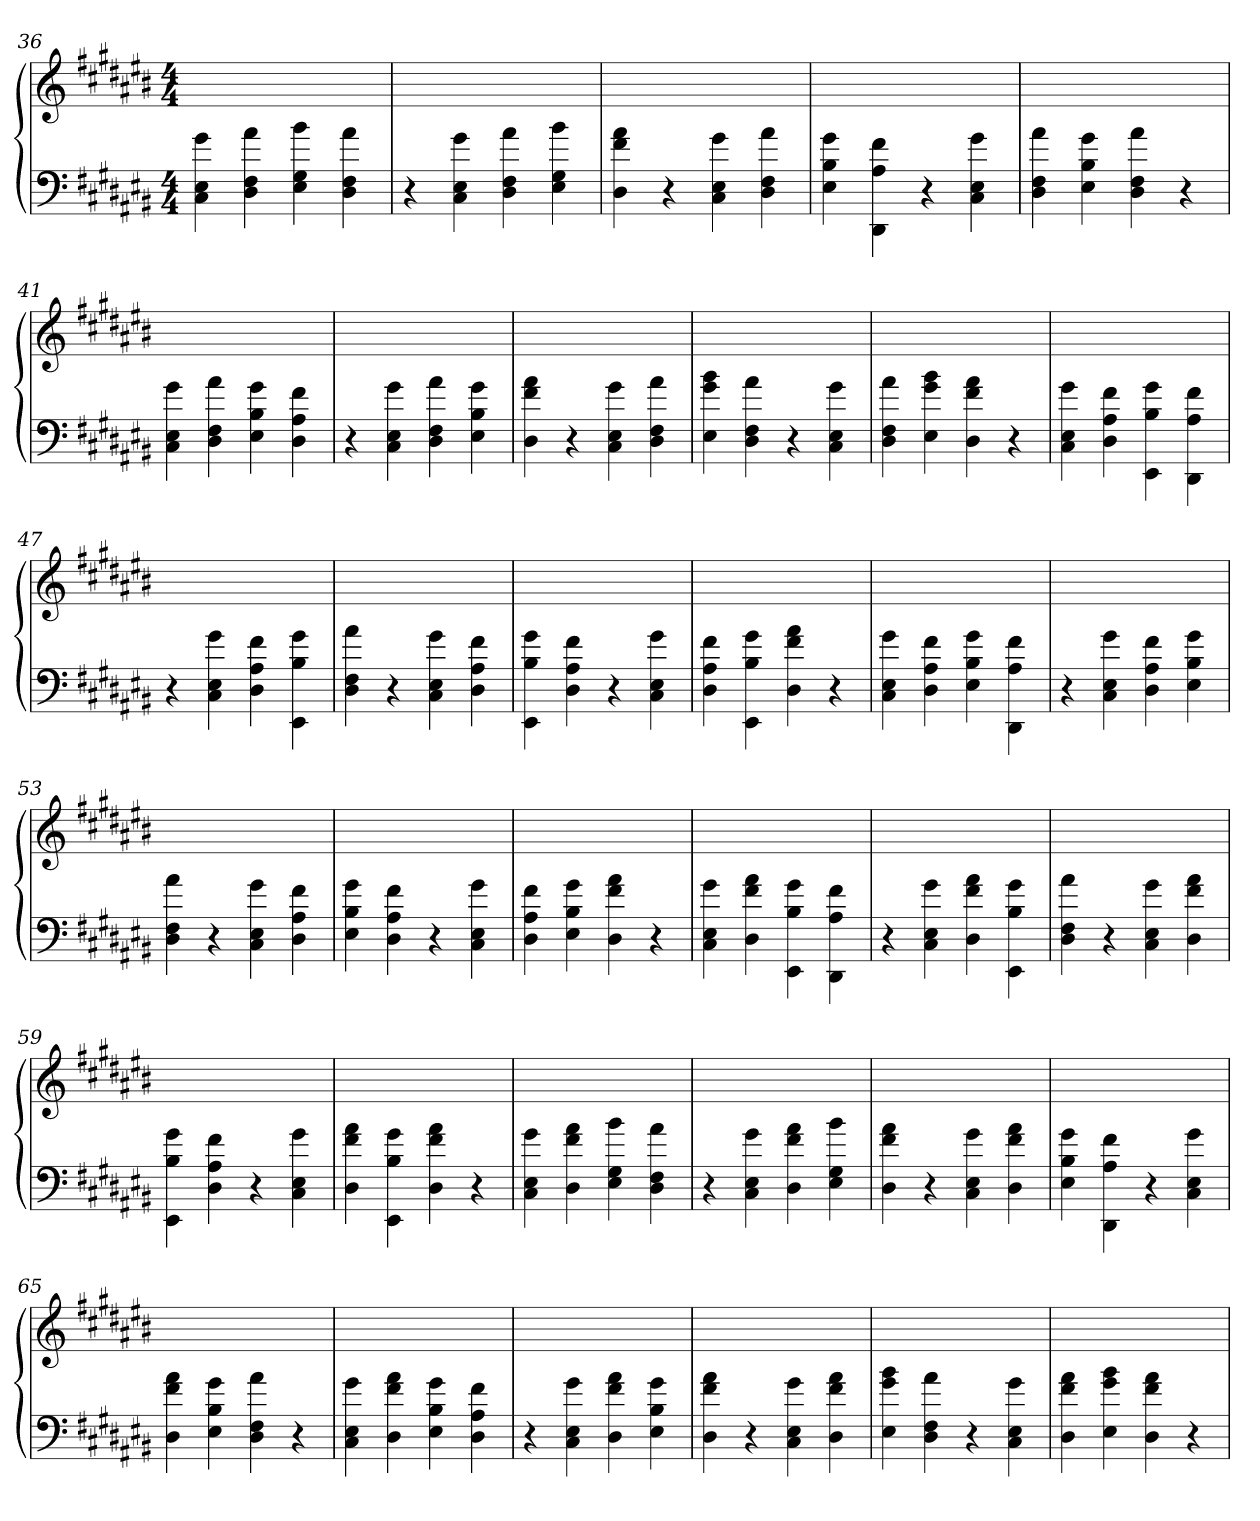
**kern	**kern
*part2	*part1
*staff2	*staff1
*clefF4	*clefG2
*k[f#c#g#d#a#e#b#]	*k[f#c#g#d#a#e#b#]
*C#:	*C#:
*M4/4	*M4/4
=36	=36
4C# 4E# 4g#	1ryy
4D# 4F# 4a#	.
4E# 4G# 4b#	.
4D# 4F# 4a#	.
=37	=37
4r	1ryy
4C# 4E# 4g#	.
4D# 4F# 4a#	.
4E# 4G# 4b#	.
=38	=38
4D# 4f# 4a#	1ryy
4r	.
4C# 4E# 4g#	.
4D# 4F# 4a#	.
=39	=39
4E# 4B# 4g#	1ryy
4DD# 4A# 4f#	.
4r	.
4C# 4E# 4g#	.
=40	=40
4D# 4F# 4a#	1ryy
4E# 4B# 4g#	.
4D# 4F# 4a#	.
4r	.
=41	=41
4C# 4E# 4g#	1ryy
4D# 4F# 4a#	.
4E# 4B# 4g#	.
4D# 4A# 4f#	.
=42	=42
4r	1ryy
4C# 4E# 4g#	.
4D# 4F# 4a#	.
4E# 4B# 4g#	.
=43	=43
4D# 4f# 4a#	1ryy
4r	.
4C# 4E# 4g#	.
4D# 4F# 4a#	.
=44	=44
4E# 4g# 4b#	1ryy
4D# 4F# 4a#	.
4r	.
4C# 4E# 4g#	.
=45	=45
4D# 4F# 4a#	1ryy
4E# 4g# 4b#	.
4D# 4f# 4a#	.
4r	.
=46	=46
4C# 4E# 4g#	1ryy
4D# 4A# 4f#	.
4EE# 4B# 4g#	.
4DD# 4A# 4f#	.
=47	=47
4r	1ryy
4C# 4E# 4g#	.
4D# 4A# 4f#	.
4EE# 4B# 4g#	.
=48	=48
4D# 4F# 4a#	1ryy
4r	.
4C# 4E# 4g#	.
4D# 4A# 4f#	.
=49	=49
4EE# 4B# 4g#	1ryy
4D# 4A# 4f#	.
4r	.
4C# 4E# 4g#	.
=50	=50
4D# 4A# 4f#	1ryy
4EE# 4B# 4g#	.
4D# 4f# 4a#	.
4r	.
=51	=51
4C# 4E# 4g#	1ryy
4D# 4A# 4f#	.
4E# 4B# 4g#	.
4DD# 4A# 4f#	.
=52	=52
4r	1ryy
4C# 4E# 4g#	.
4D# 4A# 4f#	.
4E# 4B# 4g#	.
=53	=53
4D# 4F# 4a#	1ryy
4r	.
4C# 4E# 4g#	.
4D# 4A# 4f#	.
=54	=54
4E# 4B# 4g#	1ryy
4D# 4A# 4f#	.
4r	.
4C# 4E# 4g#	.
=55	=55
4D# 4A# 4f#	1ryy
4E# 4B# 4g#	.
4D# 4f# 4a#	.
4r	.
=56	=56
4C# 4E# 4g#	1ryy
4D# 4f# 4a#	.
4EE# 4B# 4g#	.
4DD# 4A# 4f#	.
=57	=57
4r	1ryy
4C# 4E# 4g#	.
4D# 4f# 4a#	.
4EE# 4B# 4g#	.
=58	=58
4D# 4F# 4a#	1ryy
4r	.
4C# 4E# 4g#	.
4D# 4f# 4a#	.
=59	=59
4EE# 4B# 4g#	1ryy
4D# 4A# 4f#	.
4r	.
4C# 4E# 4g#	.
=60	=60
4D# 4f# 4a#	1ryy
4EE# 4B# 4g#	.
4D# 4f# 4a#	.
4r	.
=61	=61
4C# 4E# 4g#	1ryy
4D# 4f# 4a#	.
4E# 4G# 4b#	.
4D# 4F# 4a#	.
=62	=62
4r	1ryy
4C# 4E# 4g#	.
4D# 4f# 4a#	.
4E# 4G# 4b#	.
=63	=63
4D# 4f# 4a#	1ryy
4r	.
4C# 4E# 4g#	.
4D# 4f# 4a#	.
=64	=64
4E# 4B# 4g#	1ryy
4DD# 4A# 4f#	.
4r	.
4C# 4E# 4g#	.
=65	=65
4D# 4f# 4a#	1ryy
4E# 4B# 4g#	.
4D# 4F# 4a#	.
4r	.
=66	=66
4C# 4E# 4g#	1ryy
4D# 4f# 4a#	.
4E# 4B# 4g#	.
4D# 4A# 4f#	.
=67	=67
4r	1ryy
4C# 4E# 4g#	.
4D# 4f# 4a#	.
4E# 4B# 4g#	.
=68	=68
4D# 4f# 4a#	1ryy
4r	.
4C# 4E# 4g#	.
4D# 4f# 4a#	.
=69	=69
4E# 4g# 4b#	1ryy
4D# 4F# 4a#	.
4r	.
4C# 4E# 4g#	.
=70	=70
4D# 4f# 4a#	1ryy
4E# 4g# 4b#	.
4D# 4f# 4a#	.
4r	.
=	=
*-	*-
